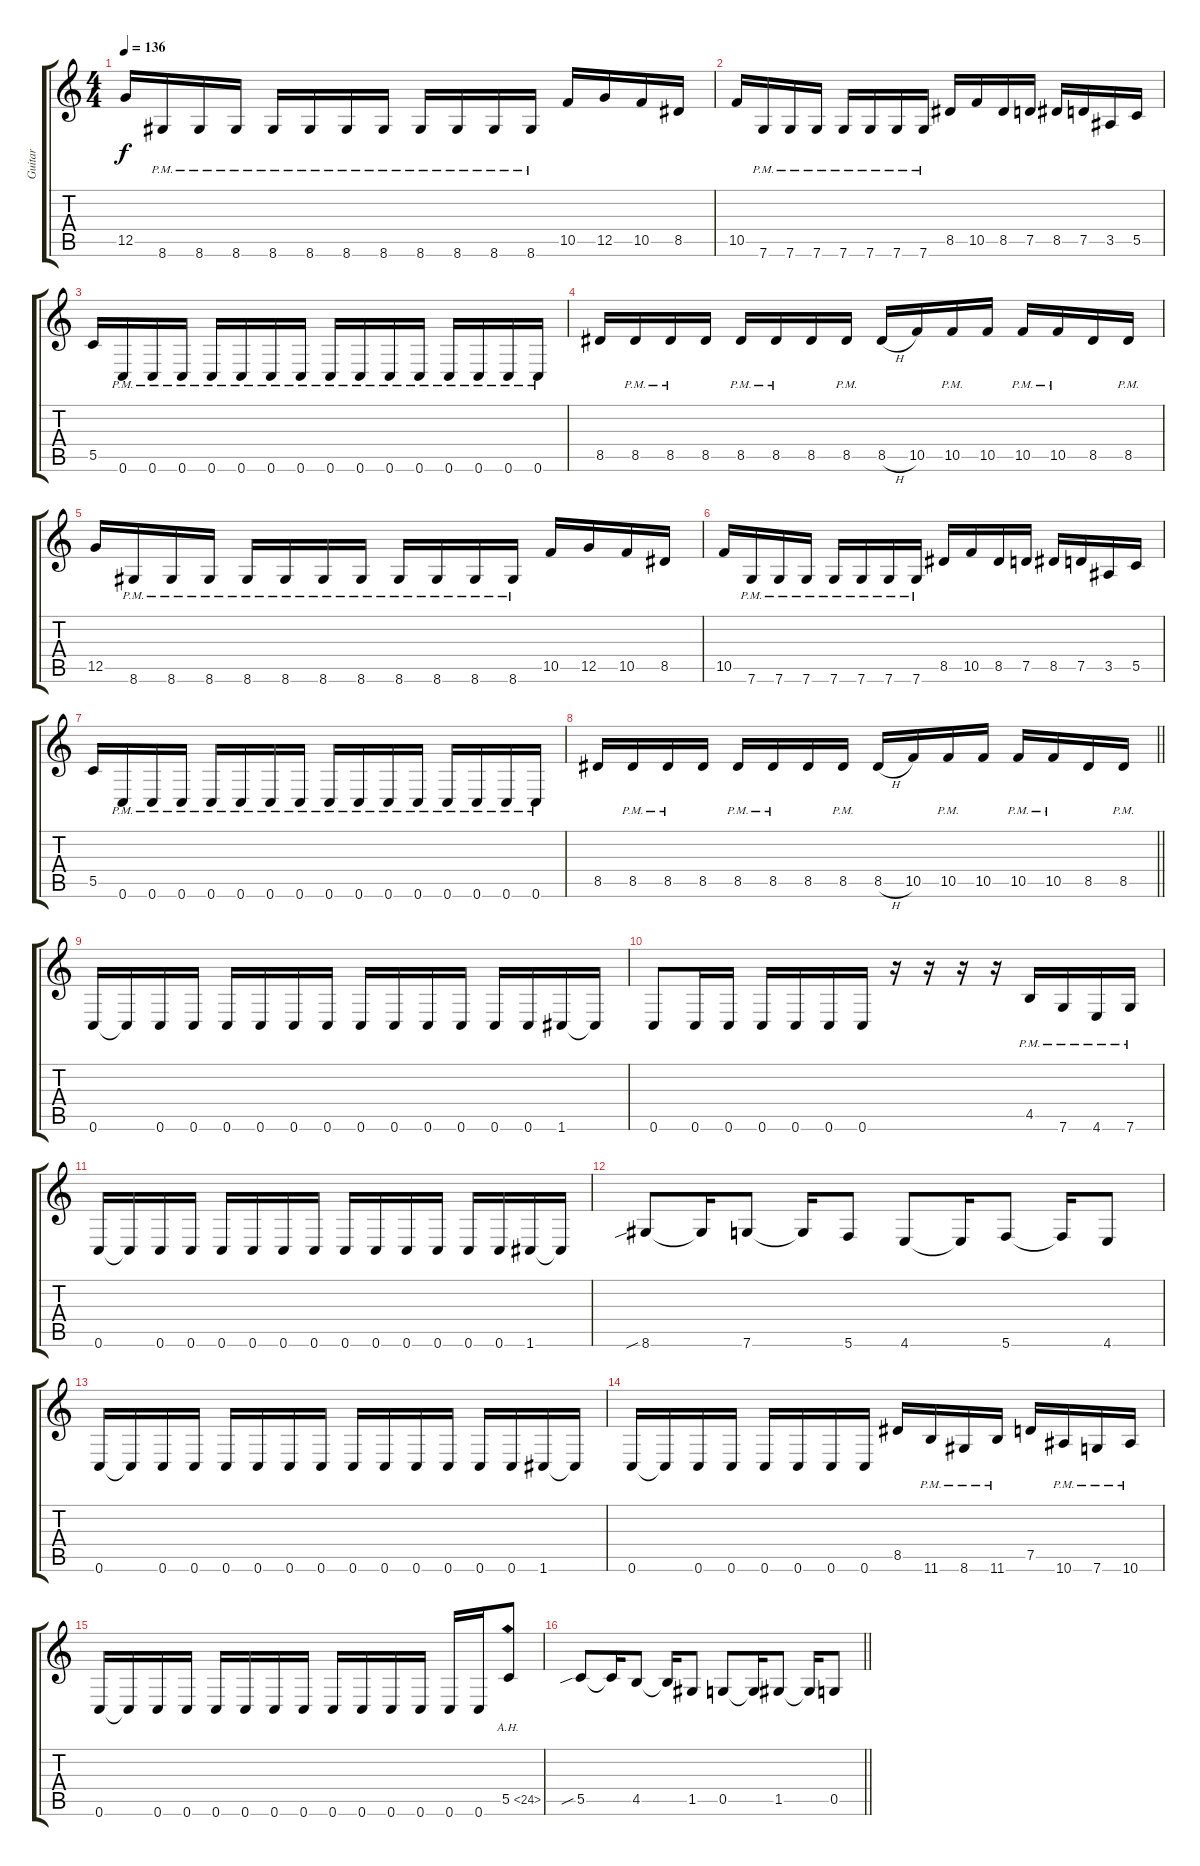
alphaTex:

\track ("Guitar" "Guitar") {instrument distortionguitar}
\staff {score tabs}
\tuning (D4 A3 F3 C3 G2 C2) {hide}
\ts (4 4)
\tempo 136
\clef g2
\ks c
12.5.16{dy f} 8.6{pm}.16 8.6{pm}.16 8.6{pm}.16 8.6{pm}.16 8.6{pm}.16 8.6{pm}.16 8.6{pm}.16 8.6{pm}.16 8.6{pm}.16 8.6{pm}.16 8.6{pm}.16 10.5.16 12.5.16 10.5.16 8.5.16 |
10.5.16 7.6{pm}.16 7.6{pm}.16 7.6{pm}.16 7.6{pm}.16 7.6{pm}.16 7.6{pm}.16 7.6{pm}.16 8.5.16 10.5.16 8.5.16 7.5.16 8.5.16 7.5.16 3.5.16 5.5.16 |
5.5.16 0.6{pm}.16 0.6{pm}.16 0.6{pm}.16 0.6{pm}.16 0.6{pm}.16 0.6{pm}.16 0.6{pm}.16 0.6{pm}.16 0.6{pm}.16 0.6{pm}.16 0.6{pm}.16 0.6{pm}.16 0.6{pm}.16 0.6{pm}.16 0.6{pm}.16 |
8.5.16 8.5{pm}.16 8.5{pm}.16 8.5.16 8.5{pm}.16 8.5{pm}.16 8.5.16 8.5{pm}.16 8.5{h}.16 10.5.16 10.5{pm}.16 10.5.16 10.5{pm}.16 10.5{pm}.16 8.5.16 8.5{pm}.16 |
12.5.16 8.6{pm}.16 8.6{pm}.16 8.6{pm}.16 8.6{pm}.16 8.6{pm}.16 8.6{pm}.16 8.6{pm}.16 8.6{pm}.16 8.6{pm}.16 8.6{pm}.16 8.6{pm}.16 10.5.16 12.5.16 10.5.16 8.5.16 |
10.5.16 7.6{pm}.16 7.6{pm}.16 7.6{pm}.16 7.6{pm}.16 7.6{pm}.16 7.6{pm}.16 7.6{pm}.16 8.5.16 10.5.16 8.5.16 7.5.16 8.5.16 7.5.16 3.5.16 5.5.16 |
5.5.16 0.6{pm}.16 0.6{pm}.16 0.6{pm}.16 0.6{pm}.16 0.6{pm}.16 0.6{pm}.16 0.6{pm}.16 0.6{pm}.16 0.6{pm}.16 0.6{pm}.16 0.6{pm}.16 0.6{pm}.16 0.6{pm}.16 0.6{pm}.16 0.6{pm}.16 |
\barLineRight lightlight
8.5.16 8.5{pm}.16 8.5{pm}.16 8.5.16 8.5{pm}.16 8.5{pm}.16 8.5.16 8.5{pm}.16 8.5{h}.16 10.5.16 10.5{pm}.16 10.5.16 10.5{pm}.16 10.5{pm}.16 8.5.16 8.5{pm}.16 |
\section ("" "")
0.6.16 0.6{t}.16 0.6.16 0.6.16 0.6.16 0.6.16 0.6.16 0.6.16 0.6.16 0.6.16 0.6.16 0.6.16 0.6.16 0.6.16 1.6.16 1.6{t}.16 |
0.6.8 0.6.16 0.6.16 0.6.16 0.6.16 0.6.16 0.6.16 r.16 r.16 r.16 r.16 4.5{pm}.16 7.6{pm}.16 4.6{pm}.16 7.6{pm}.16 |
0.6.16 0.6{t}.16 0.6.16 0.6.16 0.6.16 0.6.16 0.6.16 0.6.16 0.6.16 0.6.16 0.6.16 0.6.16 0.6.16 0.6.16 1.6.16 1.6{t}.16 |
8.6{sib}.8 8.6{t}.16 7.6.8 7.6{t}.16 5.6.8 4.6.8 4.6{t}.16 5.6.8 5.6{t}.16 4.6.8 |
0.6.16 0.6{t}.16 0.6.16 0.6.16 0.6.16 0.6.16 0.6.16 0.6.16 0.6.16 0.6.16 0.6.16 0.6.16 0.6.16 0.6.16 1.6.16 1.6{t}.16 |
0.6.16 0.6{t}.16 0.6.16 0.6.16 0.6.16 0.6.16 0.6.16 0.6.16 8.5.16 11.6{pm}.16 8.6{pm}.16 11.6{pm}.16 7.5.16 10.6{pm}.16 7.6{pm}.16 10.6{pm}.16 |
0.6.16 0.6{t}.16 0.6.16 0.6.16 0.6.16 0.6.16 0.6.16 0.6.16 0.6.16 0.6.16 0.6.16 0.6.16 0.6.16 0.6.16 5.5{ah 19}.8 |
\barLineRight lightlight
5.5{sib}.8 5.5{t}.16 4.5.8 4.5{t}.16 1.5.8 0.5.8 0.5{t}.16 1.5.8 1.5{t}.16 0.5.8
